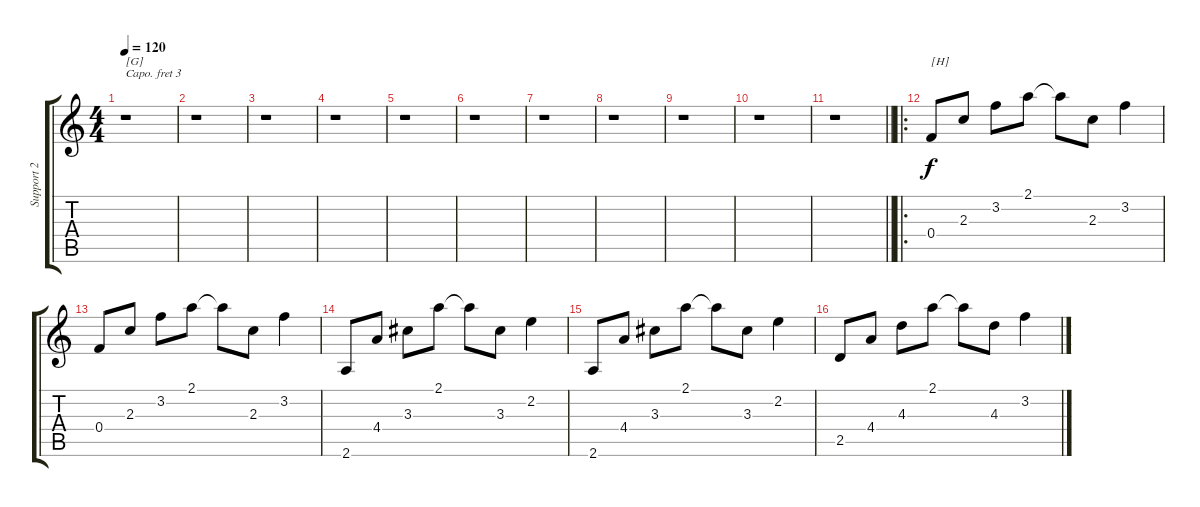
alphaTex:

\track ("Support 2" "Support 2") {mute instrument acousticguitarsteel}
\staff {score tabs}
\capo 3
\tuning (E4 B3 G3 D3 A2 E2) {hide}
\ts (4 4)
\tempo 120
\clef g2
\ks c
r.1{txt "[G]" dy f} |
r.1 |
r.1 |
r.1 |
r.1 |
r.1 |
r.1 |
r.1 |
r.1 |
r.1 |
\barLineRight lightlight
r.1 |
\ro
0.4.8{txt "[H]"} 2.3.8 3.2.8 2.1.8 2.1{t}.8 2.3.8 3.2.4 |
0.4.8 2.3.8 3.2.8 2.1.8 2.1{t}.8 2.3.8 3.2.4 |
2.6.8 4.4.8 3.3.8 2.1.8 2.1{t}.8 3.3.8 2.2.4 |
2.6.8 4.4.8 3.3.8 2.1.8 2.1{t}.8 3.3.8 2.2.4 |
2.5.8 4.4.8 4.3.8 2.1.8 2.1{t}.8 4.3.8 3.2.4
